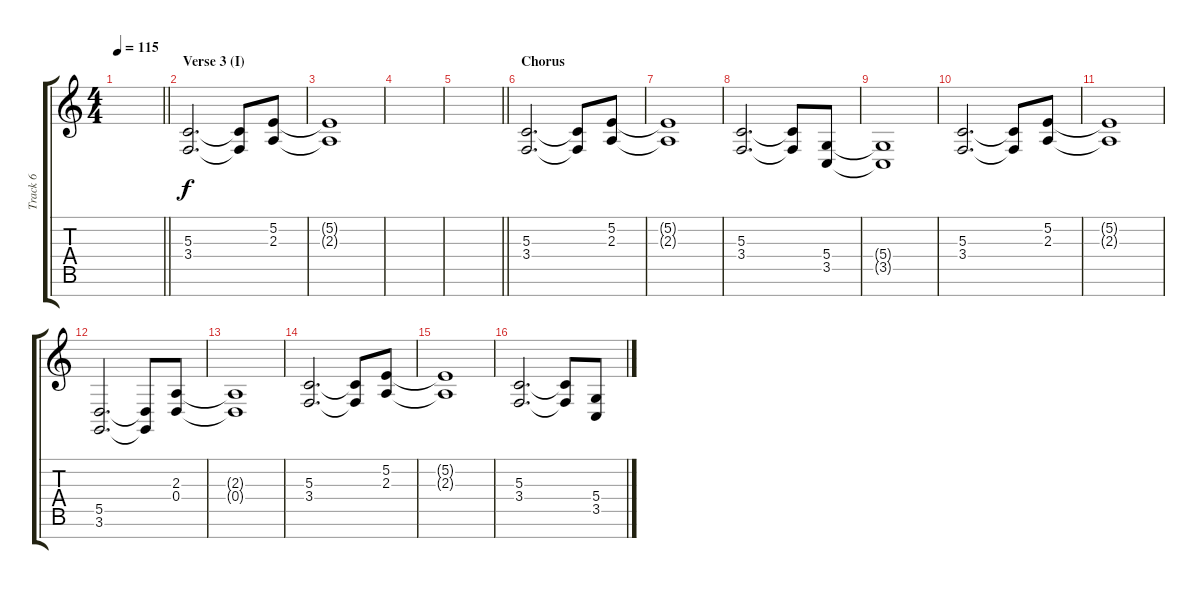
\track ("Track 6" "Track 6") {instrument drawbarorgan}
\staff {score tabs}
\tuning (E4 B3 G3 D3 A2 E2 B1) {hide}
\ts (4 4)
\tempo 115
\clef g2
\barLineRight lightlight
\ks c
|
\section ("" "Verse 3 (I)")
(5.3 3.4).2{d} (5.3{t} 3.4{t}).8 (5.2 2.3).8 |
(5.2{t} 2.3{t}).1 |
|
\barLineRight lightlight
|
\section ("" "Chorus")
(5.3 3.4).2{d} (5.3{t} 3.4{t}).8 (5.2 2.3).8 |
(5.2{t} 2.3{t}).1 |
(5.3 3.4).2{d} (5.3{t} 3.4{t}).8 (5.4 3.5).8 |
(5.4{t} 3.5{t}).1 |
(5.3 3.4).2{d} (5.3{t} 3.4{t}).8 (5.2 2.3).8 |
(5.2{t} 2.3{t}).1 |
(5.5 3.6).2{d} (5.5{t} 3.6{t}).8 (2.3 0.4).8 |
(2.3{t} 0.4{t}).1 |
(5.3 3.4).2{d} (5.3{t} 3.4{t}).8 (5.2 2.3).8 |
(5.2{t} 2.3{t}).1 |
(5.3 3.4).2{d} (5.3{t} 3.4{t}).8 (5.4 3.5).8
